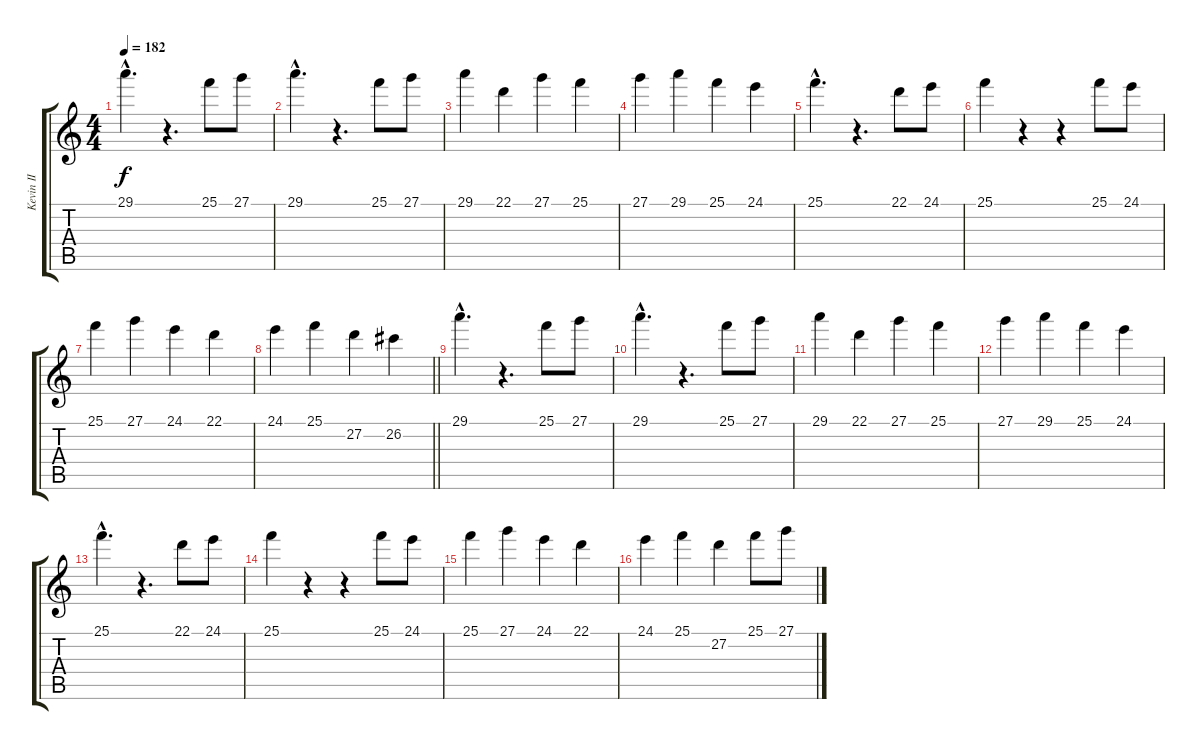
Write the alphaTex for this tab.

\track ("Kevin II" "Kevin II") {instrument tremolostrings}
\staff {score tabs}
\tuning (E4 B3 G3 D3 A2 E2) {hide}
\ts (4 4)
\tempo 182
\clef g2
\ks c
29.1{hac}.4{d dy f} r.4{d} 25.1.8 27.1.8 |
29.1{hac}.4{d} r.4{d} 25.1.8 27.1.8 |
29.1.4 22.1.4 27.1.4 25.1.4 |
27.1.4 29.1.4 25.1.4 24.1.4 |
25.1{hac}.4{d} r.4{d} 22.1.8 24.1.8 |
25.1.4 r.4 r.4 25.1.8 24.1.8 |
25.1.4 27.1.4 24.1.4 22.1.4 |
\barLineRight lightlight
24.1.4 25.1.4 27.2.4 26.2.4 |
29.1{hac}.4{d} r.4{d} 25.1.8 27.1.8 |
29.1{hac}.4{d} r.4{d} 25.1.8 27.1.8 |
29.1.4 22.1.4 27.1.4 25.1.4 |
27.1.4 29.1.4 25.1.4 24.1.4 |
25.1{hac}.4{d} r.4{d} 22.1.8 24.1.8 |
25.1.4 r.4 r.4 25.1.8 24.1.8 |
25.1.4 27.1.4 24.1.4 22.1.4 |
24.1.4 25.1.4 27.2.4 25.1.8 27.1.8
